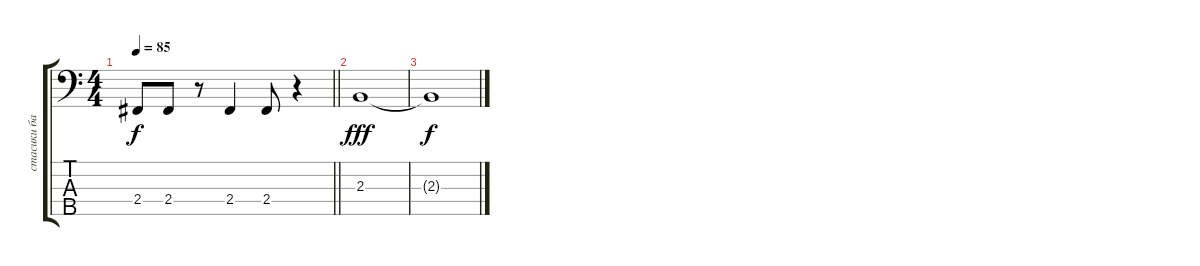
\track ("стасики бас v2.0" "стасики ба") {mute instrument electricbassfinger}
\staff {score tabs}
\tuning (G2 D2 A1 E1 B0) {hide}
\ts (4 4)
\tempo 85
\clef f4
\barLineRight lightlight
\ks c
2.4.8{dy f} 2.4.8 r.8 2.4.4 2.4.8 r.4 |
2.3.1{dy fff volume 0} |
2.3{t}.1{dy f}
